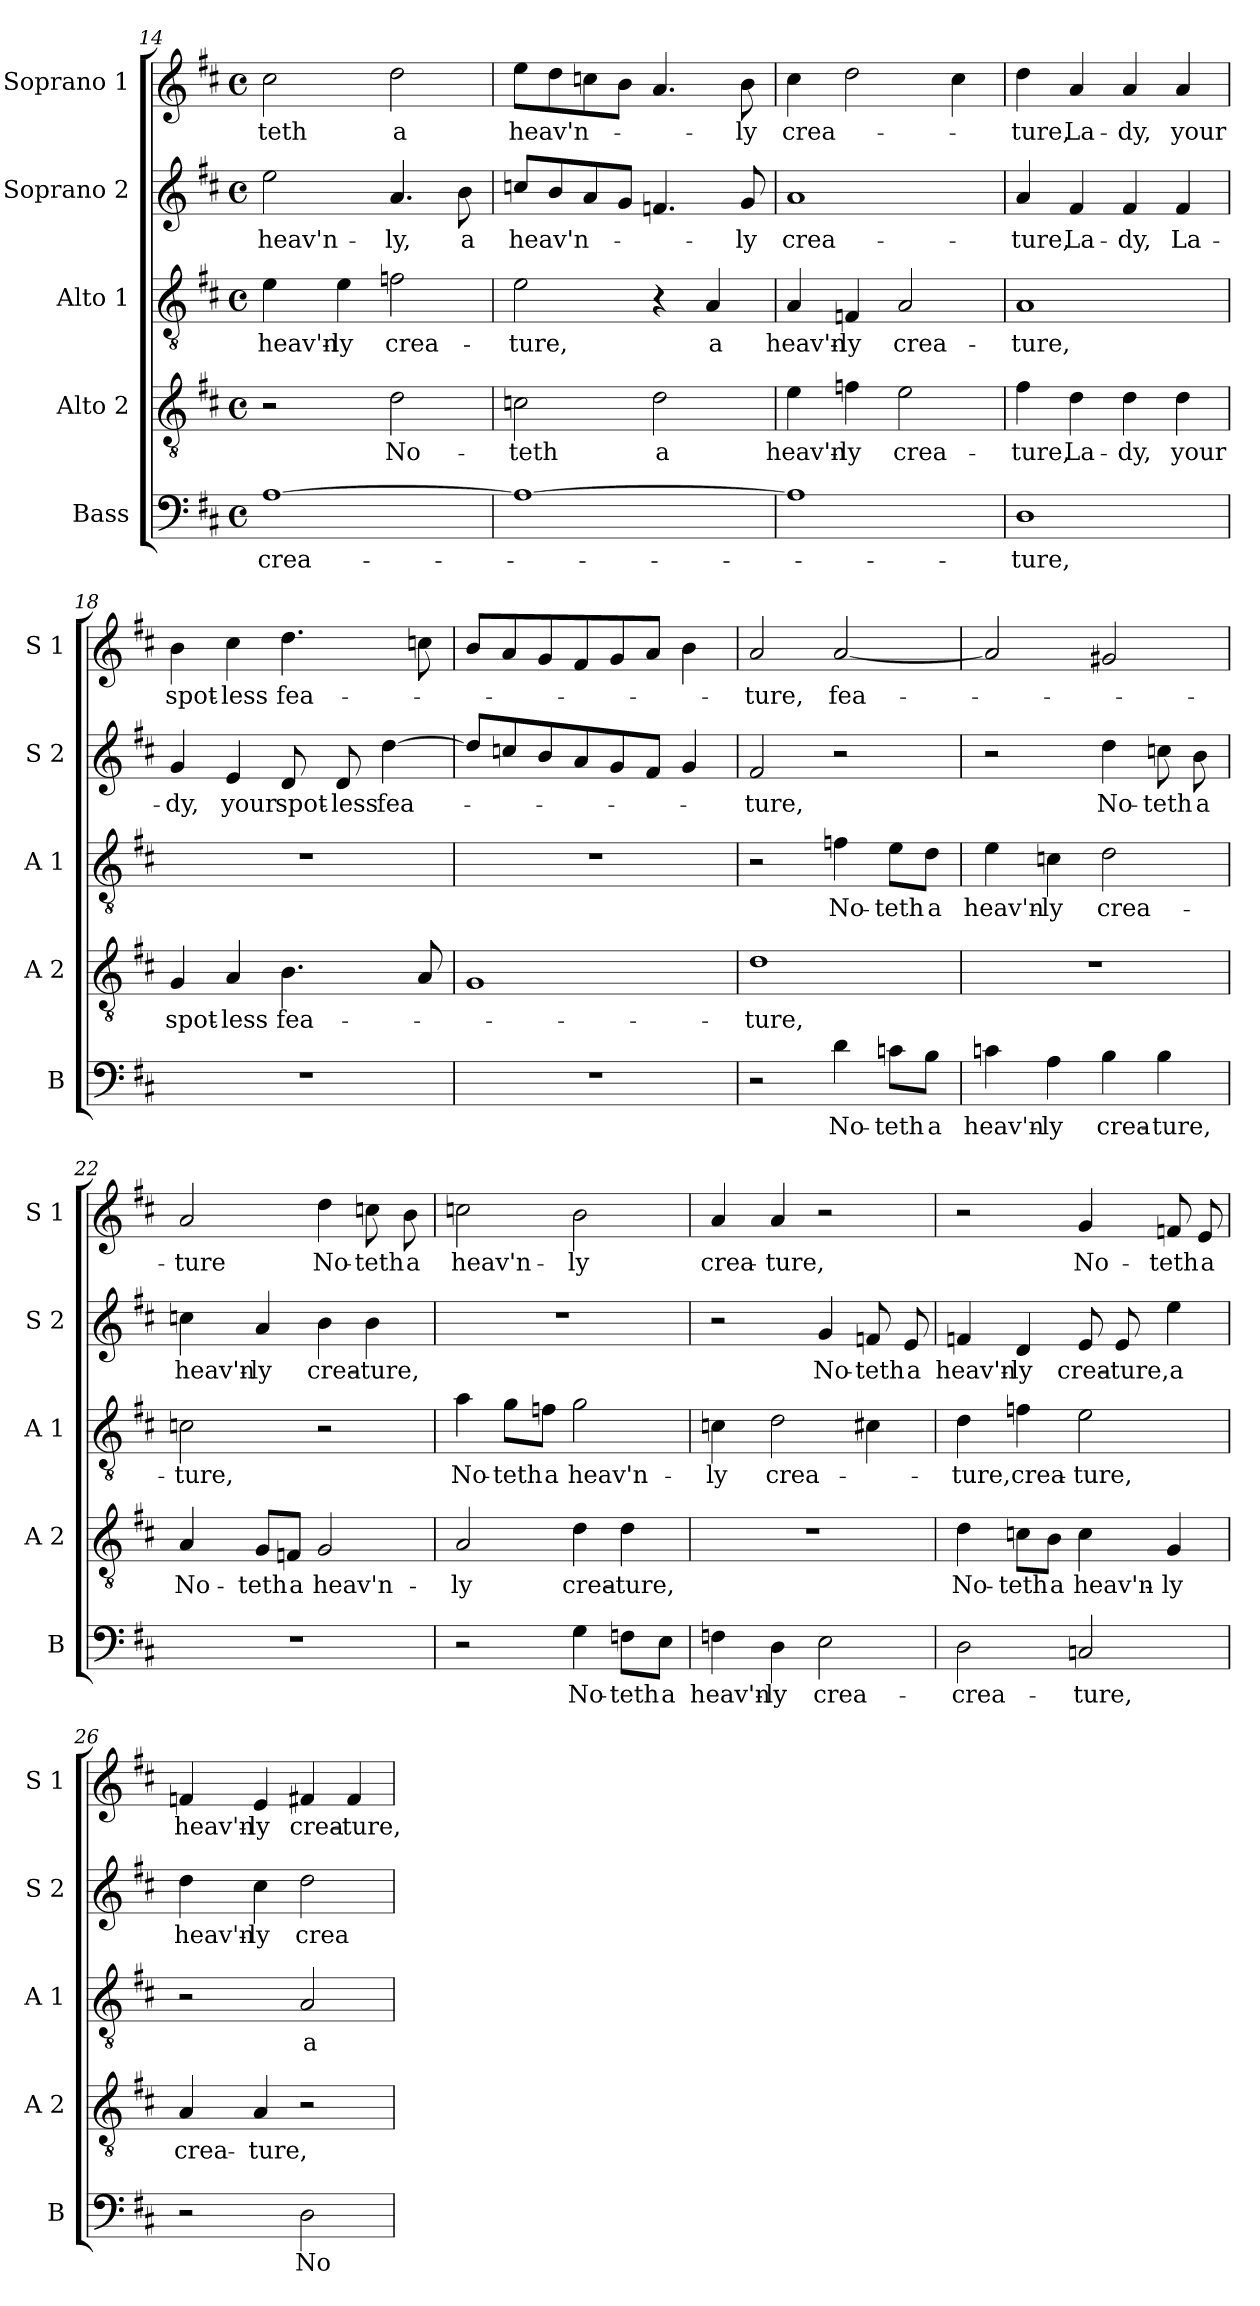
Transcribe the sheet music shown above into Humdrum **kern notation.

**kern	**text	**kern	**text	**kern	**text	**kern	**text	**kern	**text
*part5	*part5	*part4	*part4	*part3	*part3	*part2	*part2	*part1	*part1
*staff5	*staff5	*staff4	*staff4	*staff3	*staff3	*staff2	*staff2	*staff1	*staff1
*I"Bass	*	*I"Alto 2	*	*I"Alto 1	*	*I"Soprano 2	*	*I"Soprano 1	*
*I'B	*	*I'A 2	*	*I'A 1	*	*I'S 2	*	*I'S 1	*
*clefF4	*	*clefGv2	*	*clefGv2	*	*clefG2	*	*clefG2	*
*k[f#c#]	*	*k[f#c#]	*	*k[f#c#]	*	*k[f#c#]	*	*k[f#c#]	*
*D:	*	*D:	*	*D:	*	*D:	*	*D:	*
*M4/4	*	*M4/4	*	*M4/4	*	*M4/4	*	*M4/4	*
*met(c)	*	*met(c)	*	*met(c)	*	*met(c)	*	*met(c)	*
=14	=14	=14	=14	=14	=14	=14	=14	=14	=14
!	!LO:LY:b	!	!	!	!LO:LY:b	!	!LO:LY:b	!	!LO:LY:b
[1A	crea-	2r	.	4e\	heav'n-	2ee\	heav'n-	2cc#\	-teth
!	!	!	!	!	!LO:LY:b	!	!	!	!
.	.	.	.	4e\	-ly	.	.	.	.
!	!	!	!LO:LY:b	!	!LO:LY:b	!	!LO:LY:b	!	!LO:LY:b
.	.	2d\	No-	2fn\	crea-	4.a/	-ly,	2dd\	a
!	!	!	!	!	!	!	!LO:LY:b	!	!
.	.	.	.	.	.	8b\	a	.	.
!!LO:LB:g=z
=15	=15	=15	=15	=15	=15	=15	=15	=15	=15
!	!	!	!LO:LY:b	!	!LO:LY:b	!	!LO:LY:b	!	!LO:LY:b
1A_	.	2cn\	-teth	2e\	-ture,	8ccn/L	heav'n-	8ee\L	heav'n-
.	.	.	.	.	.	8b/	.	8dd\	.
.	.	.	.	.	.	8a/	.	8ccn\	.
.	.	.	.	.	.	8g/J	.	8b\J	.
!	!	!	!LO:LY:b	!	!	!	!	!	!
.	.	2d\	a	4r	.	4.fn/	.	4.a/	.
!	!	!	!	!	!LO:LY:b	!	!	!	!
.	.	.	.	4A/	a	.	.	.	.
!	!	!	!	!	!	!	!LO:LY:b	!	!LO:LY:b
.	.	.	.	.	.	8g/	-ly	8b\	-ly
=16	=16	=16	=16	=16	=16	=16	=16	=16	=16
!	!	!	!LO:LY:b	!	!LO:LY:b	!	!LO:LY:b	!	!LO:LY:b
1A]	.	4e\	heav'n-	4A/	heav'n-	1a	crea-	4cc#\	crea-
!	!	!	!LO:LY:b	!	!LO:LY:b	!	!	!	!
.	.	4fn\	-ly	4Fn/	-ly	.	.	2dd\	.
!	!	!	!LO:LY:b	!	!LO:LY:b	!	!	!	!
.	.	2e\	crea-	2A/	crea-	.	.	.	.
.	.	.	.	.	.	.	.	4cc#\	.
=17	=17	=17	=17	=17	=17	=17	=17	=17	=17
!	!LO:LY:b	!	!LO:LY:b	!	!LO:LY:b	!	!LO:LY:b	!	!LO:LY:b
1D	-ture,	4f#\	-ture,	1A	-ture,	4a/	-ture,	4dd\	-ture,
!	!	!	!LO:LY:b	!	!	!	!LO:LY:b	!	!LO:LY:b
.	.	4d\	La-	.	.	4f#/	La-	4a/	La-
!	!	!	!LO:LY:b	!	!	!	!LO:LY:b	!	!LO:LY:b
.	.	4d\	-dy,	.	.	4f#/	-dy,	4a/	-dy,
!	!	!	!LO:LY:b	!	!	!	!LO:LY:b	!	!LO:LY:b
.	.	4d\	your	.	.	4f#/	La-	4a/	your
=18	=18	=18	=18	=18	=18	=18	=18	=18	=18
!	!	!	!LO:LY:b	!	!	!	!LO:LY:b	!	!LO:LY:b
1r	.	4G/	spot-	1r	.	4g/	-dy,	4b\	spot-
!	!	!	!LO:LY:b	!	!	!	!LO:LY:b	!	!LO:LY:b
.	.	4A/	-less	.	.	4e/	your	4cc#\	-less
!	!	!	!LO:LY:b	!	!	!	!LO:LY:b	!	!LO:LY:b
.	.	4.B\	fea-	.	.	8d/	spot-	4.dd\	fea-
!	!	!	!	!	!	!	!LO:LY:b	!	!
.	.	.	.	.	.	8d/	-less	.	.
!	!	!	!	!	!	!	!LO:LY:b	!	!
.	.	.	.	.	.	[4dd\	fea-	.	.
.	.	8A/	.	.	.	.	.	8ccn\	.
=19	=19	=19	=19	=19	=19	=19	=19	=19	=19
1r	.	1G	.	1r	.	8dd/L]	.	8b/L	.
.	.	.	.	.	.	8ccn/	.	8a/	.
.	.	.	.	.	.	8b/	.	8g/	.
.	.	.	.	.	.	8a/	.	8f#/	.
.	.	.	.	.	.	8g/	.	8g/	.
.	.	.	.	.	.	8f#/J	.	8a/J	.
.	.	.	.	.	.	4g/	.	4b\	.
!!LO:LB:g=z
=20	=20	=20	=20	=20	=20	=20	=20	=20	=20
!	!	!	!LO:LY:b	!	!	!	!LO:LY:b	!	!LO:LY:b
2r	.	1d	-ture,	2r	.	2f#/	-ture,	2a/	-ture,
!	!LO:LY:b	!	!	!	!LO:LY:b	!	!	!	!LO:LY:b
4d\	No-	.	.	4fn\	No-	2r	.	[2a/	fea-
!	!LO:LY:b	!	!	!	!LO:LY:b	!	!	!	!
8cn\L	-teth	.	.	8e\L	-teth	.	.	.	.
!	!LO:LY:b	!	!	!	!LO:LY:b	!	!	!	!
8B\J	a	.	.	8d\J	a	.	.	.	.
=21	=21	=21	=21	=21	=21	=21	=21	=21	=21
!	!LO:LY:b	!	!	!	!LO:LY:b	!	!	!	!
4cn\	heav'n-	1r	.	4e\	heav'n-	2r	.	2a/]	.
!	!LO:LY:b	!	!	!	!LO:LY:b	!	!	!	!
4A\	-ly	.	.	4cn\	-ly	.	.	.	.
!	!LO:LY:b	!	!	!	!LO:LY:b	!	!LO:LY:b	!	!
4B\	crea-	.	.	2d\	crea-	4dd\	No-	2g#X/	.
!	!LO:LY:b	!	!	!	!	!	!LO:LY:b	!	!
4B\	-ture,	.	.	.	.	8ccn\	-teth	.	.
!	!	!	!	!	!	!	!LO:LY:b	!	!
.	.	.	.	.	.	8b\	a	.	.
=22	=22	=22	=22	=22	=22	=22	=22	=22	=22
!	!	!	!LO:LY:b	!	!LO:LY:b	!	!LO:LY:b	!	!LO:LY:b
1r	.	4A/	No-	2cn\	-ture,	4ccn\	heav'n-	2a/	-ture
!	!	!	!LO:LY:b	!	!	!	!LO:LY:b	!	!
.	.	8G/L	-teth	.	.	4a/	-ly	.	.
!	!	!	!LO:LY:b	!	!	!	!	!	!
.	.	8Fn/J	a	.	.	.	.	.	.
!	!	!	!LO:LY:b	!	!	!	!LO:LY:b	!	!LO:LY:b
.	.	2G/	heav'n-	2r	.	4b\	crea-	4dd\	No-
!	!	!	!	!	!	!	!LO:LY:b	!	!LO:LY:b
.	.	.	.	.	.	4b\	-ture,	8ccn\	-teth
!	!	!	!	!	!	!	!	!	!LO:LY:b
.	.	.	.	.	.	.	.	8b\	a
=23	=23	=23	=23	=23	=23	=23	=23	=23	=23
!	!	!	!LO:LY:b	!	!LO:LY:b	!	!	!	!LO:LY:b
2r	.	2A/	-ly	4a\	No-	1r	.	2ccn\	heav'n-
!	!	!	!	!	!LO:LY:b	!	!	!	!
.	.	.	.	8g\L	-teth	.	.	.	.
!	!	!	!	!	!LO:LY:b	!	!	!	!
.	.	.	.	8fn\J	a	.	.	.	.
!	!LO:LY:b	!	!LO:LY:b	!	!LO:LY:b	!	!	!	!LO:LY:b
4G\	No-	4d\	crea-	2g\	heav'n-	.	.	2b\	-ly
!	!LO:LY:b	!	!LO:LY:b	!	!	!	!	!	!
8Fn\L	-teth	4d\	-ture,	.	.	.	.	.	.
!	!LO:LY:b	!	!	!	!	!	!	!	!
8E\J	a	.	.	.	.	.	.	.	.
=24	=24	=24	=24	=24	=24	=24	=24	=24	=24
!	!LO:LY:b	!	!	!	!LO:LY:b	!	!	!	!LO:LY:b
4Fn\	heav'n-	1r	.	4cn\	-ly	2r	.	4a/	crea-
!	!LO:LY:b	!	!	!	!LO:LY:b	!	!	!	!LO:LY:b
4D\	-ly	.	.	2d\	crea-	.	.	4a/	-ture,
!	!LO:LY:b	!	!	!	!	!	!LO:LY:b	!	!
2E\	crea-	.	.	.	.	4g/	No-	2r	.
!	!	!	!	!	!	!	!LO:LY:b	!	!
.	.	.	.	4c#X\	.	8fn/	-teth	.	.
!	!	!	!	!	!	!	!LO:LY:b	!	!
.	.	.	.	.	.	8e/	a	.	.
!!LO:PB:g=z
=25	=25	=25	=25	=25	=25	=25	=25	=25	=25
!	!LO:LY:b	!	!LO:LY:b	!	!LO:LY:b	!	!LO:LY:b	!	!
2D\	-crea-	4d\	No-	4d\	-ture,	4fn/	heav'n-	2r	.
!	!	!	!LO:LY:b	!	!LO:LY:b	!	!LO:LY:b	!	!
.	.	8cn\L	-teth	4fn\	crea-	4d/	-ly	.	.
!	!	!	!LO:LY:b	!	!	!	!	!	!
.	.	8B\J	a	.	.	.	.	.	.
!	!LO:LY:b	!	!LO:LY:b	!	!LO:LY:b	!	!LO:LY:b	!	!LO:LY:b
2Cn/	-ture,	4c\	heav'n-	2e\	-ture,	8e/	crea-	4g/	No-
!	!	!	!	!	!	!	!LO:LY:b	!	!
.	.	.	.	.	.	8e/	-ture,	.	.
!	!	!	!LO:LY:b	!	!	!	!LO:LY:b	!	!LO:LY:b
.	.	4G/	-ly	.	.	4ee\	a	8fn/	-teth
!	!	!	!	!	!	!	!	!	!LO:LY:b
.	.	.	.	.	.	.	.	8e/	a
=26	=26	=26	=26	=26	=26	=26	=26	=26	=26
!	!	!	!LO:LY:b	!	!	!	!LO:LY:b	!	!LO:LY:b
2r	.	4A/	crea-	2r	.	4dd\	heav'n-	4fn/	heav'n-
!	!	!	!LO:LY:b	!	!	!	!LO:LY:b	!	!LO:LY:b
.	.	4A/	-ture,	.	.	4cc#\	-ly	4e/	-ly
!	!LO:LY:b	!	!	!	!LO:LY:b	!	!LO:LY:b	!	!LO:LY:b
2D\	No-	2r	.	2A/	a	2dd\	crea-	4f#X/	crea-
!	!	!	!	!	!	!	!	!	!LO:LY:b
.	.	.	.	.	.	.	.	4f#/	-ture,
=	=	=	=	=	=	=	=	=	=
*-	*-	*-	*-	*-	*-	*-	*-	*-	*-
